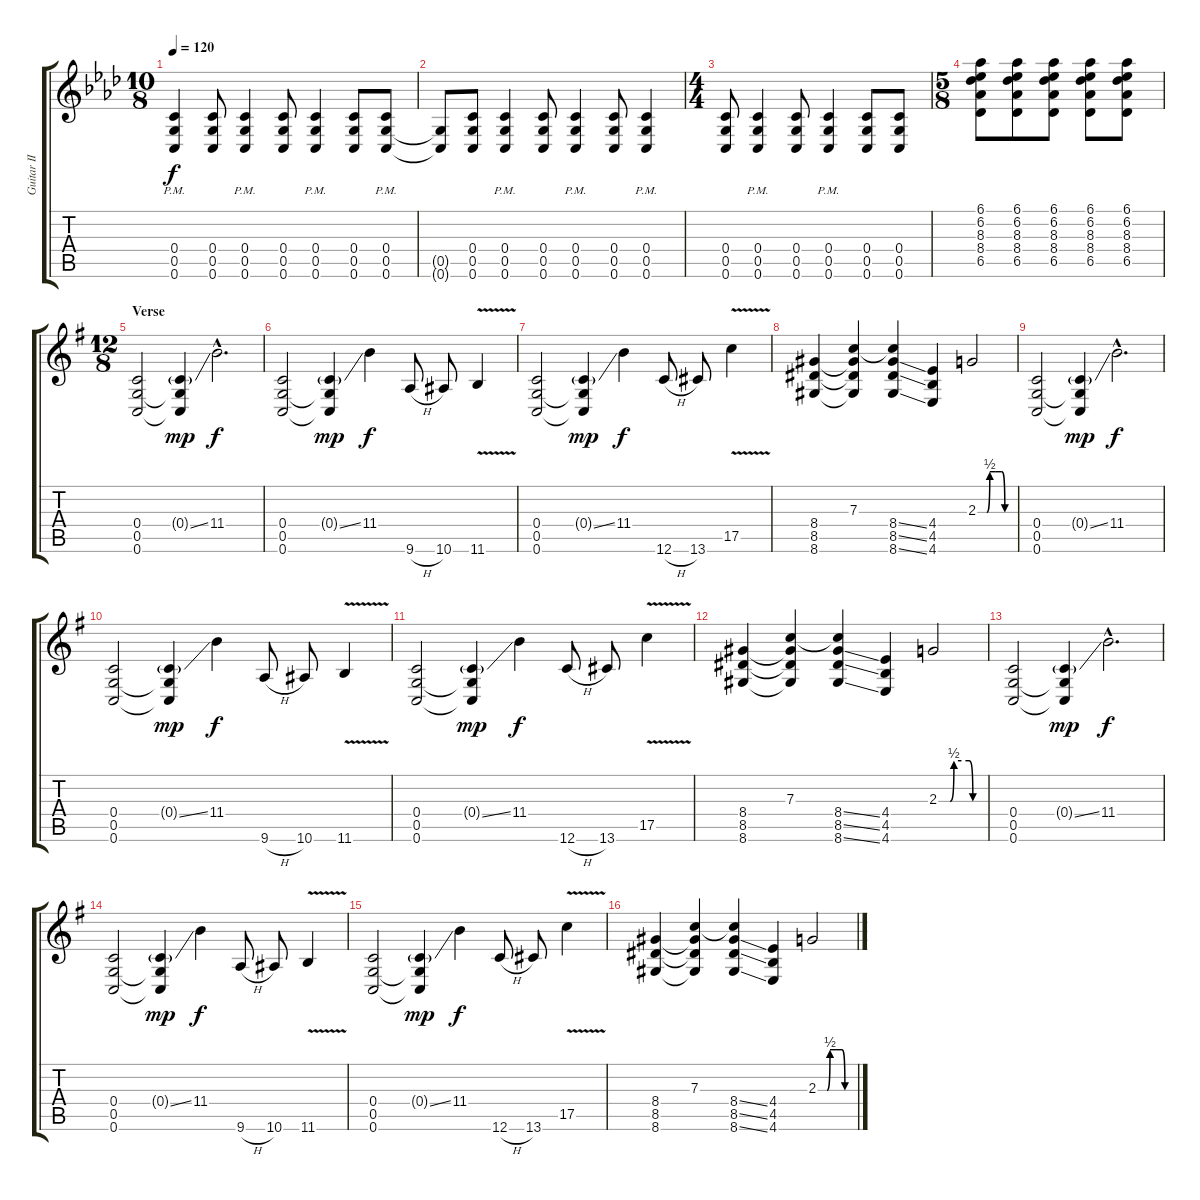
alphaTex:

\track ("Guitar II" "Guitar II") {instrument distortionguitar}
\staff {score tabs}
\tuning (D4 A3 F3 C3 G2 C2) {hide}
\ts (10 8)
\tempo 120
\clef g2
\ks ab
(0.4{pm} 0.5{pm} 0.6{pm}).4{dy f} (0.4 0.5 0.6).8 (0.4{pm} 0.5{pm} 0.6{pm}).4 (0.4 0.5 0.6).8 (0.4{pm} 0.5{pm} 0.6{pm}).4 (0.4 0.5 0.6).8 (0.4{pm} 0.5{pm} 0.6{pm}).8 |
(0.5{t} 0.6{t}).8 (0.4 0.5 0.6).8 (0.4{pm} 0.5{pm} 0.6{pm}).4 (0.4 0.5 0.6).8 (0.4{pm} 0.5{pm} 0.6{pm}).4 (0.4 0.5 0.6).8 (0.4{pm} 0.5{pm} 0.6{pm}).4 |
\ts (4 4)
(0.4 0.5 0.6).8 (0.4{pm} 0.5{pm} 0.6{pm}).4 (0.4 0.5 0.6).8 (0.4{pm} 0.5{pm} 0.6{pm}).4 (0.4 0.5 0.6).8 (0.4 0.5 0.6).8 |
\ts (5 8)
(6.1 6.2 8.3 8.4 6.5).8 (6.1 6.2 8.3 8.4 6.5).8 (6.1 6.2 8.3 8.4 6.5).8 (6.1 6.2 8.3 8.4 6.5).8 (6.1 6.2 8.3 8.4 6.5).8 |
\ts (12 8)
\section ("" "Verse")
\ks g
(0.4 0.5 0.6).2 (0.4{ss g} 0.5{t} 0.6{t}).4{dy mp} 11.4{hac}.2{d dy f} |
(0.4 0.5 0.6).2 (0.4{ss g} 0.5{t} 0.6{t}).4{dy mp} 11.4.4{dy f} 9.6{h}.8 10.6.8 11.6{v}.4 |
(0.4 0.5 0.6).2 (0.4{ss g} 0.5{t} 0.6{t}).4{dy mp} 11.4.4{dy f} 12.6{h}.8 13.6.8 17.5{v}.4 |
(8.4 8.5 8.6).4 (7.3 8.4{t} 8.5{t} 8.6{t}).4 (7.3{t} 8.4{ss} 8.5{ss} 8.6{ss}).4 (4.4 4.5 4.6).4 2.3{be (custom 0 0 15 0 20 2 30 2 40 2 45 0 60 0)}.2 |
(0.4 0.5 0.6).2 (0.4{ss g} 0.5{t} 0.6{t}).4{dy mp} 11.4{hac}.2{d dy f} |
(0.4 0.5 0.6).2 (0.4{ss g} 0.5{t} 0.6{t}).4{dy mp} 11.4.4{dy f} 9.6{h}.8 10.6.8 11.6{v}.4 |
(0.4 0.5 0.6).2 (0.4{ss g} 0.5{t} 0.6{t}).4{dy mp} 11.4.4{dy f} 12.6{h}.8 13.6.8 17.5{v}.4 |
(8.4 8.5 8.6).4 (7.3 8.4{t} 8.5{t} 8.6{t}).4 (7.3{t} 8.4{ss} 8.5{ss} 8.6{ss}).4 (4.4 4.5 4.6).4 2.3{be (custom 0 0 15 0 20 2 30 2 40 2 45 0 60 0)}.2 |
(0.4 0.5 0.6).2 (0.4{ss g} 0.5{t} 0.6{t}).4{dy mp} 11.4{hac}.2{d dy f} |
(0.4 0.5 0.6).2 (0.4{ss g} 0.5{t} 0.6{t}).4{dy mp} 11.4.4{dy f} 9.6{h}.8 10.6.8 11.6{v}.4 |
(0.4 0.5 0.6).2 (0.4{ss g} 0.5{t} 0.6{t}).4{dy mp} 11.4.4{dy f} 12.6{h}.8 13.6.8 17.5{v}.4 |
(8.4 8.5 8.6).4 (7.3 8.4{t} 8.5{t} 8.6{t}).4 (7.3{t} 8.4{ss} 8.5{ss} 8.6{ss}).4 (4.4 4.5 4.6).4 2.3{be (custom 0 0 15 0 20 2 30 2 40 2 45 0 60 0)}.2
